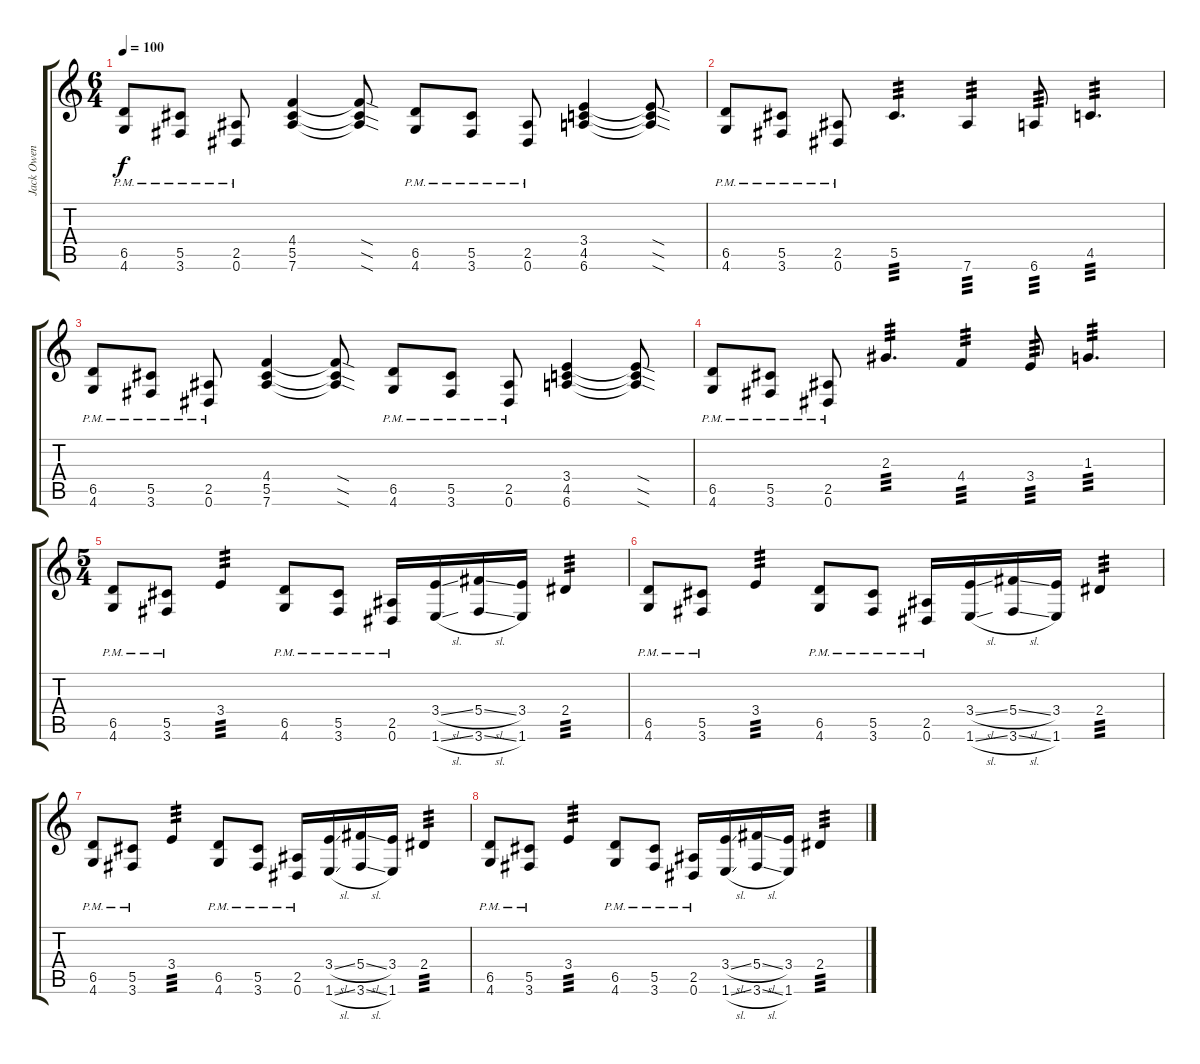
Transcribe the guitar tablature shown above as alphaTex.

\track ("Jack Owen" "Jack Owen") {instrument distortionguitar}
\staff {score tabs}
\tuning (Eb4 Bb3 Gb3 Db3 Ab2 Eb2) {hide}
\ts (6 4)
\tempo 100
\clef g2
\ks c
(6.5{pm} 4.6{pm}).8{dy f} (5.5{pm} 3.6{pm}).8 (2.5{pm} 0.6{pm}).8 (4.4 5.5 7.6).4 (4.4{sod t} 5.5{sod t} 7.6{sod t}).8 (6.5{pm} 4.6{pm}).8 (5.5{pm} 3.6{pm}).8 (2.5{pm} 0.6{pm}).8 (3.4 4.5 6.6).4 (3.4{sod t} 4.5{sod t} 6.6{sod t}).8 |
(6.5{pm} 4.6{pm}).8 (5.5{pm} 3.6{pm}).8 (2.5{pm} 0.6{pm}).8 5.5.4{d tp 3} 7.6.4{tp 3} 6.6.8{tp 3} 4.5.4{d tp 3} |
(6.5{pm} 4.6{pm}).8 (5.5{pm} 3.6{pm}).8 (2.5{pm} 0.6{pm}).8 (4.4 5.5 7.6).4 (4.4{sod t} 5.5{sod t} 7.6{sod t}).8 (6.5{pm} 4.6{pm}).8 (5.5{pm} 3.6{pm}).8 (2.5{pm} 0.6{pm}).8 (3.4 4.5 6.6).4 (3.4{sod t} 4.5{sod t} 6.6{sod t}).8 |
(6.5{pm} 4.6{pm}).8 (5.5{pm} 3.6{pm}).8 (2.5{pm} 0.6{pm}).8 2.3.4{d tp 3} 4.4.4{tp 3} 3.4.8{tp 3} 1.3.4{d tp 3} |
\ts (5 4)
(6.5{pm} 4.6{pm}).8 (5.5{pm} 3.6{pm}).8 3.4.4{tp 3} (6.5{pm} 4.6{pm}).8 (5.5{pm} 3.6{pm}).8 (2.5{pm} 0.6{pm}).16 (3.4{sl} 1.6{sl}).16 (5.4{sl} 3.6{sl}).16 (3.4 1.6).16 2.4.4{tp 3} |
(6.5{pm} 4.6{pm}).8 (5.5{pm} 3.6{pm}).8 3.4.4{tp 3} (6.5{pm} 4.6{pm}).8 (5.5{pm} 3.6{pm}).8 (2.5{pm} 0.6{pm}).16 (3.4{sl} 1.6{sl}).16 (5.4{sl} 3.6{sl}).16 (3.4 1.6).16 2.4.4{tp 3} |
(6.5{pm} 4.6{pm}).8 (5.5{pm} 3.6{pm}).8 3.4.4{tp 3} (6.5{pm} 4.6{pm}).8 (5.5{pm} 3.6{pm}).8 (2.5{pm} 0.6{pm}).16 (3.4{sl} 1.6{sl}).16 (5.4{sl} 3.6{sl}).16 (3.4 1.6).16 2.4.4{tp 3} |
(6.5{pm} 4.6{pm}).8 (5.5{pm} 3.6{pm}).8 3.4.4{tp 3} (6.5{pm} 4.6{pm}).8 (5.5{pm} 3.6{pm}).8 (2.5{pm} 0.6{pm}).16 (3.4{sl} 1.6{sl}).16 (5.4{sl} 3.6{sl}).16 (3.4 1.6).16 2.4.4{tp 3}
